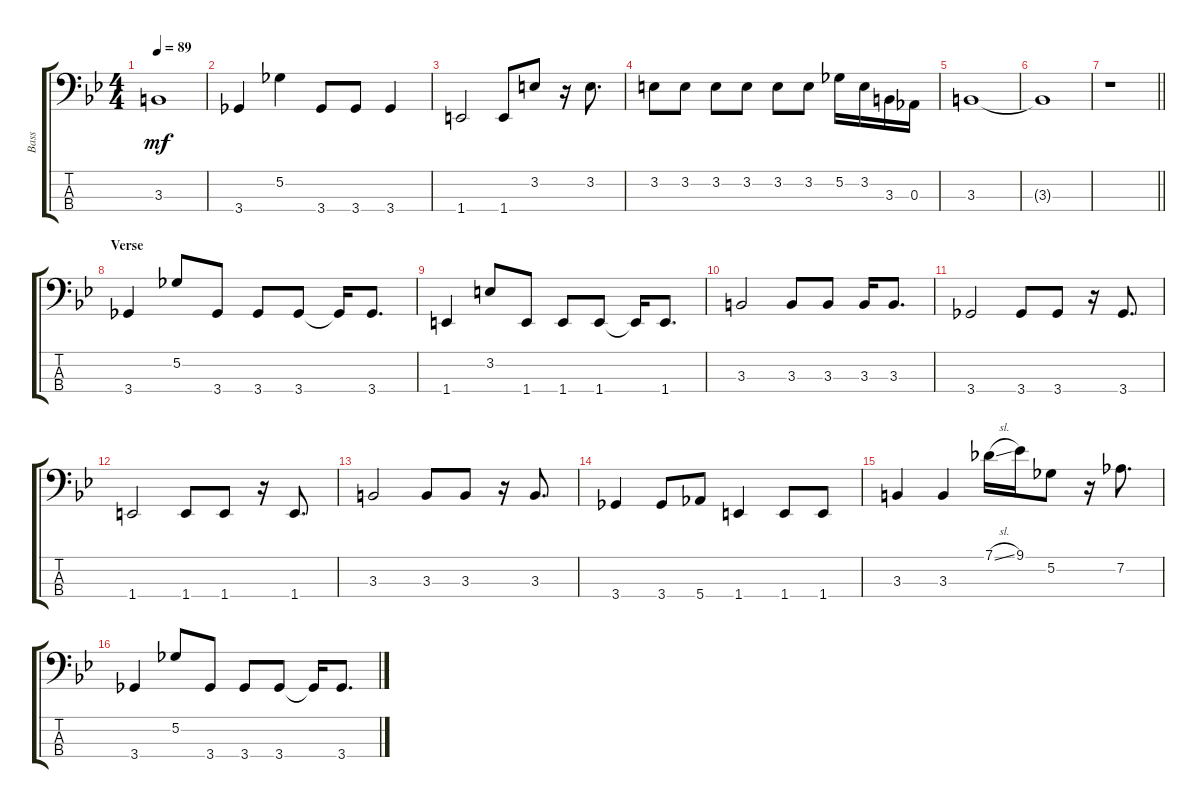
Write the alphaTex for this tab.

\track ("Bass" "Bass") {instrument electricbasspick}
\staff {score tabs}
\tuning (Gb2 Db2 Ab1 Eb1) {hide}
\ts (4 4)
\tempo 89
\clef f4
\ks bb
3.3.1{dy mf} |
3.4.4 5.2.4 3.4.8 3.4.8 3.4.4 |
1.4.2 1.4.8 3.2.8 r.16 3.2.8{d} |
3.2.8 3.2.8 3.2.8 3.2.8 3.2.8 3.2.8 5.2.16 3.2.16 3.3.16 0.3.16 |
3.3.1 |
3.3{t}.1 |
\barLineRight lightlight
r.1 |
\section ("" "Verse")
3.4.4 5.2.8 3.4.8 3.4.8 3.4.8 3.4{t}.16 3.4.8{d} |
1.4.4 3.2.8 1.4.8 1.4.8 1.4.8 1.4{t}.16 1.4.8{d} |
3.3.2 3.3.8 3.3.8 3.3.16 3.3.8{d} |
3.4.2 3.4.8 3.4.8 r.16 3.4.8{d} |
1.4.2 1.4.8 1.4.8 r.16 1.4.8{d} |
3.3.2 3.3.8 3.3.8 r.16 3.3.8{d} |
3.4.4 3.4.8 5.4.8 1.4.4 1.4.8 1.4.8 |
3.3.4 3.3.4 7.1{sl}.16 9.1.16 5.2.8 r.16 7.2.8{d} |
3.4.4 5.2.8 3.4.8 3.4.8 3.4.8 3.4{t}.16 3.4.8{d}
